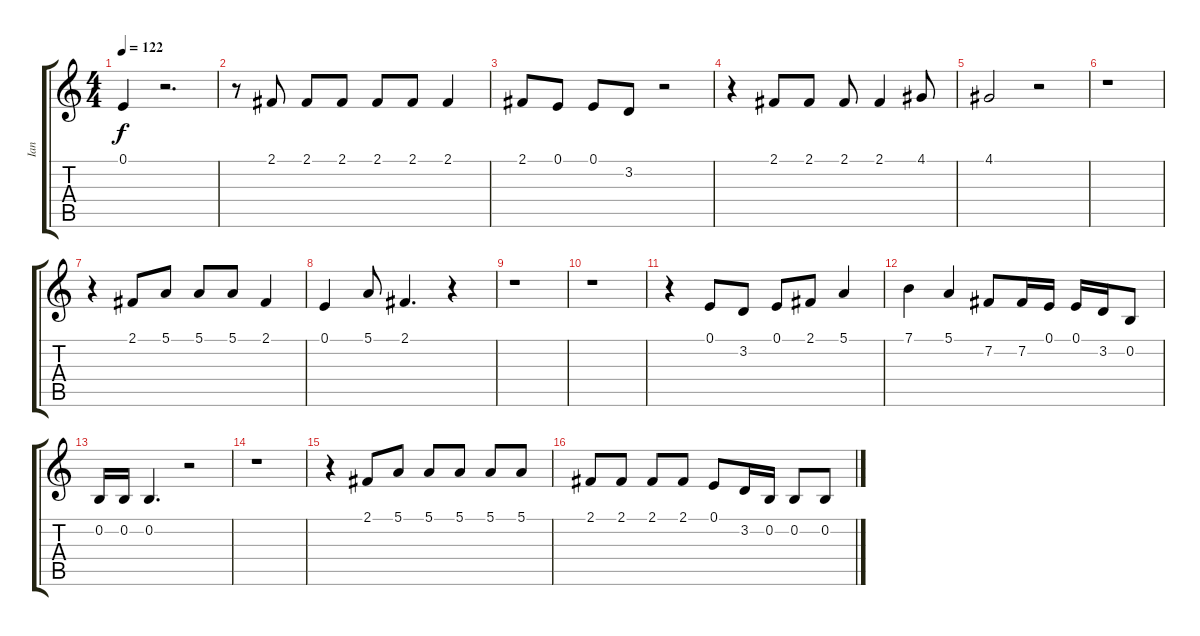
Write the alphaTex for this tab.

\track ("Ian" "Ian") {instrument trumpet}
\staff {score tabs}
\tuning (E4 B3 G3 D3 A2 E2) {hide}
\ts (4 4)
\tempo 122
\clef g2
\ks c
0.1.4{dy f} r.2{d} |
r.8 2.1.8 2.1.8 2.1.8 2.1.8 2.1.8 2.1.4 |
2.1.8 0.1.8 0.1.8 3.2.8 r.2 |
r.4 2.1.8 2.1.8 2.1.8 2.1.4 4.1.8 |
4.1.2 r.2 |
r.1 |
r.4 2.1.8 5.1.8 5.1.8 5.1.8 2.1.4 |
0.1.4 5.1.8 2.1.4{d} r.4 |
r.1 |
r.1 |
r.4 0.1.8 3.2.8 0.1.8 2.1.8 5.1.4 |
7.1.4 5.1.4 7.2.8 7.2.16 0.1.16 0.1.16 3.2.16 0.2.8 |
0.2.16 0.2.16 0.2.4{d} r.2 |
r.1 |
r.4 2.1.8 5.1.8 5.1.8 5.1.8 5.1.8 5.1.8 |
2.1.8 2.1.8 2.1.8 2.1.8 0.1.8 3.2.16 0.2.16 0.2.8 0.2.8
